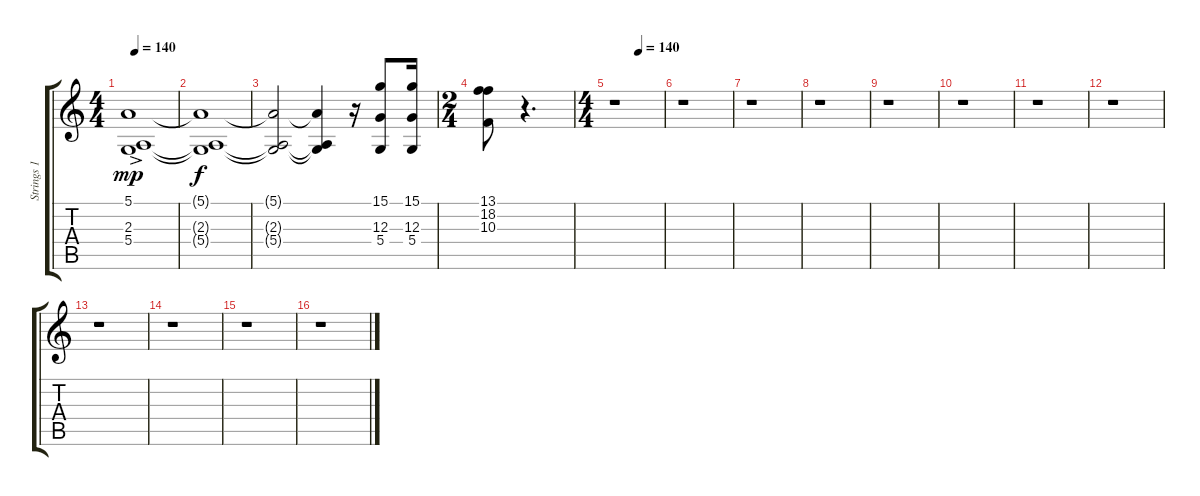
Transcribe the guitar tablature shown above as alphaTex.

\track ("Strings 1" "Strings 1") {instrument stringensemble1}
\staff {score tabs}
\tuning (E4 B3 G3 D3 A2 E2) {hide}
\ts (4 4)
\tempo 140
\tempo 70
\tempo 140
\clef g2
\ks c
(5.1 2.3{ac} 5.4).1{dy mp instrument stringensemble1} |
(5.1{t} 2.3{t} 5.4{t}).1{dy f} |
(5.1{t} 2.3{t} 5.4{t}).2 (5.1{t} 2.3{t} 5.4{t}).4 r.16 (15.1 12.3 5.4).8 (15.1 12.3 5.4).16 |
\ts (2 4)
(13.1 18.2 10.3).8 r.4{d} |
\ts (4 4)
\tempo (140 0.5)
r.1 |
r.1 |
r.1 |
r.1 |
r.1 |
r.1 |
r.1 |
r.1 |
r.1 |
r.1 |
r.1 |
r.1
